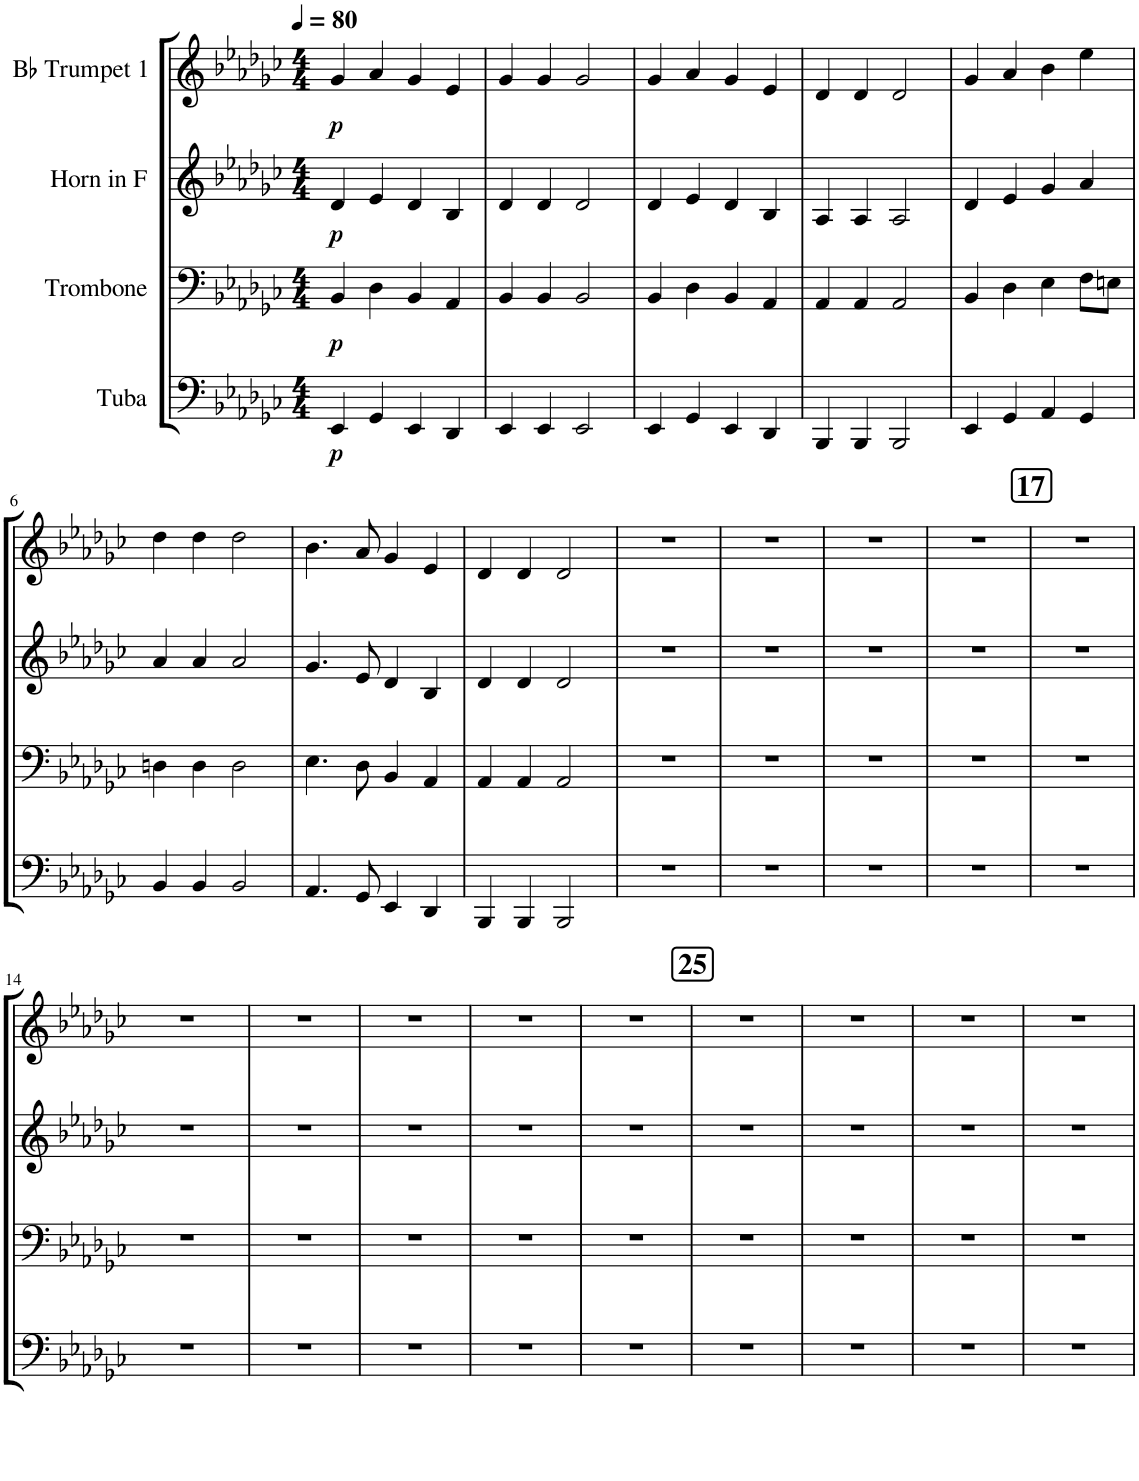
**kern	**dynam	**kern	**dynam	**kern	**dynam	**kern	**dynam
*part4	*part4	*part3	*part3	*part2	*part2	*part1	*part1
*staff4	*staff4	*staff3	*staff3	*staff2	*staff2	*staff1	*staff1
*I"Tuba	*	*I"Trombone	*	*I"Horn in F	*	*I"Bb Trumpet 1	*
*I'Tba	*	*I'Trb	*	*I'Hn	*	*I'Tpt	*
*clefF4	*	*clefF4	*	*clefG2	*	*clefG2	*
*	*	*	*	*Trd4c7	*	*Trd1c2	*
*k[b-e-a-d-g-c-]	*	*k[b-e-a-d-g-c-]	*	*k[b-e-a-d-g-c-]	*	*k[b-e-a-d-g-c-]	*
*e-:	*	*e-:	*	*e-:	*	*e-:	*
*M4/4	*	*M4/4	*	*M4/4	*	*M4/4	*
*MM80	*	*MM80	*	*MM80	*	*MM80	*
=1	=1	=1	=1	=1	=1	=1	=1
!	!LO:DY:b	!	!LO:DY:b	!	!LO:DY:b	!	!LO:DY:b
4EE-/	p	4BB-/	p	4d-/	p	4g-/	p
4GG-/	.	4D-\	.	4e-/	.	4a-/	.
4EE-/	.	4BB-/	.	4d-/	.	4g-/	.
4DD-/	.	4AA-/	.	4B-/	.	4e-/	.
=2	=2	=2	=2	=2	=2	=2	=2
4EE-/	.	4BB-/	.	4d-/	.	4g-/	.
4EE-/	.	4BB-/	.	4d-/	.	4g-/	.
2EE-/	.	2BB-/	.	2d-/	.	2g-/	.
=3	=3	=3	=3	=3	=3	=3	=3
4EE-/	.	4BB-/	.	4d-/	.	4g-/	.
4GG-/	.	4D-\	.	4e-/	.	4a-/	.
4EE-/	.	4BB-/	.	4d-/	.	4g-/	.
4DD-/	.	4AA-/	.	4B-/	.	4e-/	.
=4	=4	=4	=4	=4	=4	=4	=4
4BBB-/	.	4AA-/	.	4A-/	.	4d-/	.
4BBB-/	.	4AA-/	.	4A-/	.	4d-/	.
2BBB-/	.	2AA-/	.	2A-/	.	2d-/	.
=5	=5	=5	=5	=5	=5	=5	=5
4EE-/	.	4BB-/	.	4d-/	.	4g-/	.
4GG-/	.	4D-\	.	4e-/	.	4a-/	.
4AA-/	.	4E-\	.	4g-/	.	4b-\	.
4GG-/	.	8F\L	.	4a-/	.	4ee-\	.
.	.	8En\J	.	.	.	.	.
!!LO:LB:g=z
=6	=6	=6	=6	=6	=6	=6	=6
4BB-/	.	4Dn\	.	4a-/	.	4dd-\	.
4BB-/	.	4D\	.	4a-/	.	4dd-\	.
2BB-/	.	2D\	.	2a-/	.	2dd-\	.
=7	=7	=7	=7	=7	=7	=7	=7
4.AA-/	.	4.E-\	.	4.g-/	.	4.b-\	.
8GG-/	.	8D-\	.	8e-/	.	8a-/	.
4EE-/	.	4BB-/	.	4d-/	.	4g-/	.
4DD-/	.	4AA-/	.	4B-/	.	4e-/	.
=8	=8	=8	=8	=8	=8	=8	=8
4BBB-/	.	4AA-/	.	4d-/	.	4d-/	.
4BBB-/	.	4AA-/	.	4d-/	.	4d-/	.
2BBB-/	.	2AA-/	.	2d-/	.	2d-/	.
=9	=9	=9	=9	=9	=9	=9	=9
1r	.	1r	.	1r	.	1r	.
=10	=10	=10	=10	=10	=10	=10	=10
1r	.	1r	.	1r	.	1r	.
=11	=11	=11	=11	=11	=11	=11	=11
1r	.	1r	.	1r	.	1r	.
=12	=12	=12	=12	=12	=12	=12	=12
1r	.	1r	.	1r	.	1r	.
!!LO:REH:place=s1:a:B:cj:fs=14:t=17
=13	=13	=13	=13	=13	=13	=13	=13
1r	.	1r	.	1r	.	1r	.
!!LO:LB:g=z
=14	=14	=14	=14	=14	=14	=14	=14
1r	.	1r	.	1r	.	1r	.
=15	=15	=15	=15	=15	=15	=15	=15
1r	.	1r	.	1r	.	1r	.
=16	=16	=16	=16	=16	=16	=16	=16
1r	.	1r	.	1r	.	1r	.
=17	=17	=17	=17	=17	=17	=17	=17
1r	.	1r	.	1r	.	1r	.
=18	=18	=18	=18	=18	=18	=18	=18
1r	.	1r	.	1r	.	1r	.
!!LO:REH:place=s1:a:B:cj:fs=14:t=25
=19	=19	=19	=19	=19	=19	=19	=19
1r	.	1r	.	1r	.	1r	.
=20	=20	=20	=20	=20	=20	=20	=20
1r	.	1r	.	1r	.	1r	.
=21	=21	=21	=21	=21	=21	=21	=21
1r	.	1r	.	1r	.	1r	.
=22	=22	=22	=22	=22	=22	=22	=22
1r	.	1r	.	1r	.	1r	.
=	=	=	=	=	=	=	=
*-	*-	*-	*-	*-	*-	*-	*-
